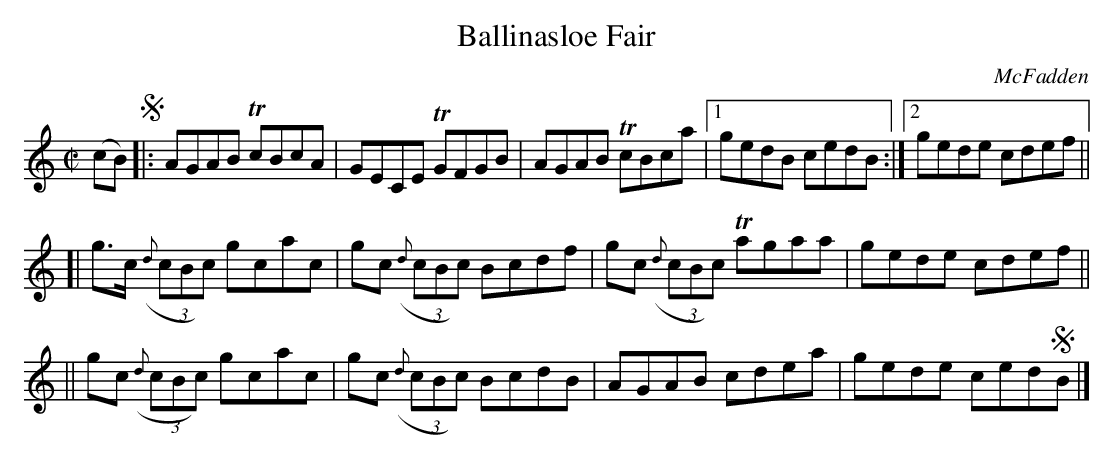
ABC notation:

X:1
T: Ballinasloe Fair
O: McFadden
M: C|
L: 1/8
K: Am	% and C
(cB) !segno!|: AGAB TcBcA | GECE TGFGB | AGAB TcBca |\
[1 gedB cedB :|2 gede cdef ||
[| g>c (3({d}cBc) gcac | gc (3({d}cBc) Bcdf | gc (3({d}cBc) Tagaa | gede cdef ||
|| gc  (3({d}cBc) gcac | gc (3({d}cBc) BcdB | AGAB cdea | gede ced!segno!B |]
